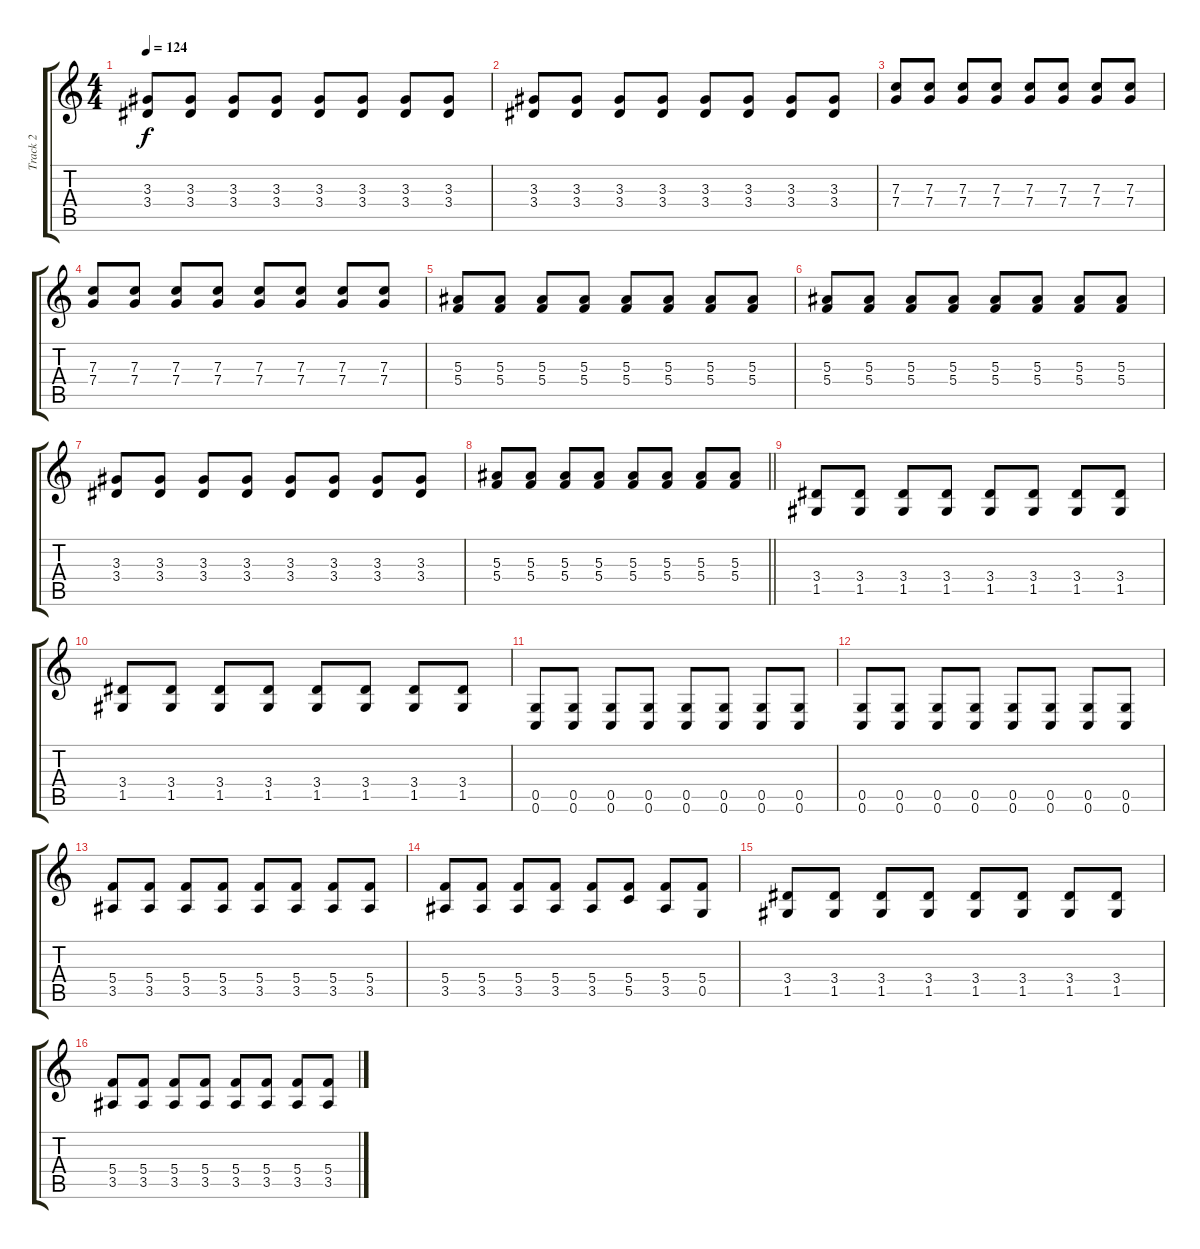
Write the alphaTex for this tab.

\track ("Track 2" "Track 2") {instrument distortionguitar}
\staff {score tabs}
\tuning (D4 A3 F3 C3 G2 C2) {hide}
\ts (4 4)
\tempo 124
\clef g2
\ks c
(3.3 3.4).8{dy f volume 12 instrument acousticguitarsteel} (3.3 3.4).8 (3.3 3.4).8 (3.3 3.4).8 (3.3 3.4).8 (3.3 3.4).8 (3.3 3.4).8 (3.3 3.4).8 |
(3.3 3.4).8 (3.3 3.4).8 (3.3 3.4).8 (3.3 3.4).8 (3.3 3.4).8 (3.3 3.4).8 (3.3 3.4).8 (3.3 3.4).8 |
(7.3 7.4).8 (7.3 7.4).8 (7.3 7.4).8 (7.3 7.4).8 (7.3 7.4).8 (7.3 7.4).8 (7.3 7.4).8 (7.3 7.4).8 |
(7.3 7.4).8 (7.3 7.4).8 (7.3 7.4).8 (7.3 7.4).8 (7.3 7.4).8 (7.3 7.4).8 (7.3 7.4).8 (7.3 7.4).8 |
(5.3 5.4).8 (5.3 5.4).8 (5.3 5.4).8 (5.3 5.4).8 (5.3 5.4).8 (5.3 5.4).8 (5.3 5.4).8 (5.3 5.4).8 |
(5.3 5.4).8 (5.3 5.4).8 (5.3 5.4).8 (5.3 5.4).8 (5.3 5.4).8 (5.3 5.4).8 (5.3 5.4).8 (5.3 5.4).8 |
(3.3 3.4).8 (3.3 3.4).8 (3.3 3.4).8 (3.3 3.4).8 (3.3 3.4).8 (3.3 3.4).8 (3.3 3.4).8 (3.3 3.4).8 |
\barLineRight lightlight
(5.3 5.4).8 (5.3 5.4).8 (5.3 5.4).8 (5.3 5.4).8 (5.3 5.4).8 (5.3 5.4).8 (5.3 5.4).8 (5.3 5.4).8 |
(3.4 1.5).8{volume 16 instrument distortionguitar} (3.4 1.5).8 (3.4 1.5).8 (3.4 1.5).8 (3.4 1.5).8 (3.4 1.5).8 (3.4 1.5).8 (3.4 1.5).8 |
(3.4 1.5).8 (3.4 1.5).8 (3.4 1.5).8 (3.4 1.5).8 (3.4 1.5).8 (3.4 1.5).8 (3.4 1.5).8 (3.4 1.5).8 |
(0.5 0.6).8 (0.5 0.6).8 (0.5 0.6).8 (0.5 0.6).8 (0.5 0.6).8 (0.5 0.6).8 (0.5 0.6).8 (0.5 0.6).8 |
(0.5 0.6).8 (0.5 0.6).8 (0.5 0.6).8 (0.5 0.6).8 (0.5 0.6).8 (0.5 0.6).8 (0.5 0.6).8 (0.5 0.6).8 |
(5.4 3.5).8 (5.4 3.5).8 (5.4 3.5).8 (5.4 3.5).8 (5.4 3.5).8 (5.4 3.5).8 (5.4 3.5).8 (5.4 3.5).8 |
(5.4 3.5).8 (5.4 3.5).8 (5.4 3.5).8 (5.4 3.5).8 (5.4 3.5).8 (5.4 5.5).8 (5.4 3.5).8 (5.4 0.5).8 |
(3.4 1.5).8 (3.4 1.5).8 (3.4 1.5).8 (3.4 1.5).8 (3.4 1.5).8 (3.4 1.5).8 (3.4 1.5).8 (3.4 1.5).8 |
(5.4 3.5).8 (5.4 3.5).8 (5.4 3.5).8 (5.4 3.5).8 (5.4 3.5).8 (5.4 3.5).8 (5.4 3.5).8 (5.4 3.5).8
